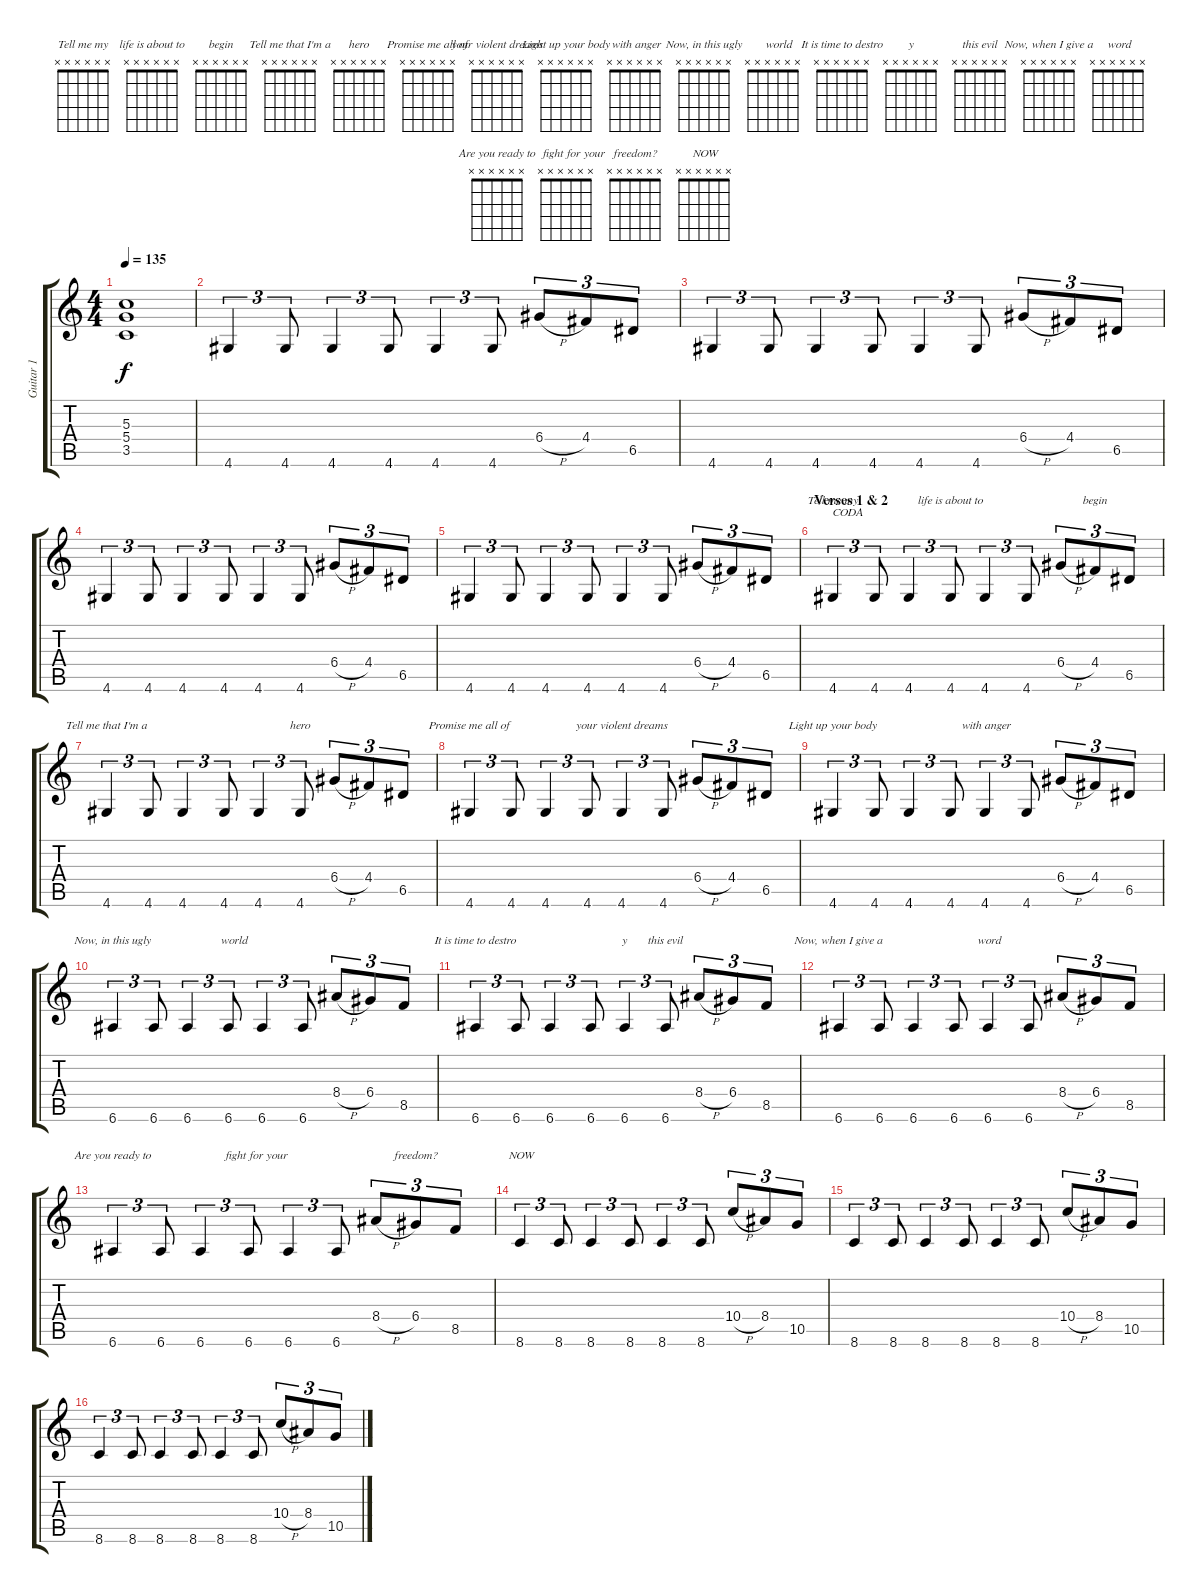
\track ("Guitar 1" "Guitar 1") {instrument overdrivenguitar}
\staff {score tabs}
\tuning (E4 B3 G3 D3 A2 E2) {hide}
\chord ("Tell me my" x x x x x x) {firstfret 0}
\chord ("life is about to    " x x x x x x) {firstfret 0}
\chord ("begin" x x x x x x) {firstfret 0}
\chord ("Tell me that I'm a " x x x x x x) {firstfret 0}
\chord ("hero" x x x x x x) {firstfret 0}
\chord ("Promise me all of " x x x x x x) {firstfret 0}
\chord ("your violent dreams" x x x x x x) {firstfret 0}
\chord ("Light up your body " x x x x x x) {firstfret 0}
\chord (" with anger" x x x x x x) {firstfret 0}
\chord ("Now, in this ugly " x x x x x x) {firstfret 0}
\chord ("    world" x x x x x x) {firstfret 0}
\chord ("It is time to destro" x x x x x x) {firstfret 0}
\chord ("y" x x x x x x) {firstfret 0}
\chord ("this evil" x x x x x x) {firstfret 0}
\chord ("Now, when I give a " x x x x x x) {firstfret 0}
\chord (" word" x x x x x x) {firstfret 0}
\chord ("Are you ready to " x x x x x x) {firstfret 0}
\chord ("     fight for your " x x x x x x) {firstfret 0}
\chord ("freedom?" x x x x x x) {firstfret 0}
\chord (" NOW" x x x x x x) {firstfret 0}
\ts (4 4)
\tempo 135
\clef g2
\ks c
(5.3 5.4 3.5).1{dy f} |
4.6.4{tu (3 2)} 4.6.8{tu (3 2)} 4.6.4{tu (3 2)} 4.6.8{tu (3 2)} 4.6.4{tu (3 2)} 4.6.8{tu (3 2)} 6.4{h}.8{tu (3 2)} 4.4.8{tu (3 2)} 6.5.8{tu (3 2)} |
4.6.4{tu (3 2)} 4.6.8{tu (3 2)} 4.6.4{tu (3 2)} 4.6.8{tu (3 2)} 4.6.4{tu (3 2)} 4.6.8{tu (3 2)} 6.4{h}.8{tu (3 2)} 4.4.8{tu (3 2)} 6.5.8{tu (3 2)} |
4.6.4{tu (3 2)} 4.6.8{tu (3 2)} 4.6.4{tu (3 2)} 4.6.8{tu (3 2)} 4.6.4{tu (3 2)} 4.6.8{tu (3 2)} 6.4{h}.8{tu (3 2)} 4.4.8{tu (3 2)} 6.5.8{tu (3 2)} |
4.6.4{tu (3 2)} 4.6.8{tu (3 2)} 4.6.4{tu (3 2)} 4.6.8{tu (3 2)} 4.6.4{tu (3 2)} 4.6.8{tu (3 2)} 6.4{h}.8{tu (3 2)} 4.4.8{tu (3 2)} 6.5.8{tu (3 2)} |
\section ("" "Verses 1 & 2")
4.6.4{tu (3 2) ch "Tell me my" txt "CODA"} 4.6.8{tu (3 2)} 4.6.4{tu (3 2)} 4.6.8{tu (3 2) ch "life is about to    "} 4.6.4{tu (3 2)} 4.6.8{tu (3 2)} 6.4{h}.8{tu (3 2)} 4.4.8{tu (3 2) ch "begin"} 6.5.8{tu (3 2)} |
4.6.4{tu (3 2) ch "Tell me that I'm a "} 4.6.8{tu (3 2)} 4.6.4{tu (3 2)} 4.6.8{tu (3 2)} 4.6.4{tu (3 2)} 4.6.8{tu (3 2) ch "hero"} 6.4{h}.8{tu (3 2)} 4.4.8{tu (3 2)} 6.5.8{tu (3 2)} |
4.6.4{tu (3 2) ch "Promise me all of "} 4.6.8{tu (3 2)} 4.6.4{tu (3 2)} 4.6.8{tu (3 2)} 4.6.4{tu (3 2) ch "your violent dreams"} 4.6.8{tu (3 2)} 6.4{h}.8{tu (3 2)} 4.4.8{tu (3 2)} 6.5.8{tu (3 2)} |
4.6.4{tu (3 2) ch "Light up your body "} 4.6.8{tu (3 2)} 4.6.4{tu (3 2)} 4.6.8{tu (3 2)} 4.6.4{tu (3 2) ch " with anger"} 4.6.8{tu (3 2)} 6.4{h}.8{tu (3 2)} 4.4.8{tu (3 2)} 6.5.8{tu (3 2)} |
6.6.4{tu (3 2) ch "Now, in this ugly "} 6.6.8{tu (3 2)} 6.6.4{tu (3 2)} 6.6.8{tu (3 2) ch "    world"} 6.6.4{tu (3 2)} 6.6.8{tu (3 2)} 8.4{h}.8{tu (3 2)} 6.4.8{tu (3 2)} 8.5.8{tu (3 2)} |
6.6.4{tu (3 2) ch "It is time to destro"} 6.6.8{tu (3 2)} 6.6.4{tu (3 2)} 6.6.8{tu (3 2)} 6.6.4{tu (3 2) ch "y"} 6.6.8{tu (3 2) ch "this evil"} 8.4{h}.8{tu (3 2)} 6.4.8{tu (3 2)} 8.5.8{tu (3 2)} |
6.6.4{tu (3 2) ch "Now, when I give a "} 6.6.8{tu (3 2)} 6.6.4{tu (3 2)} 6.6.8{tu (3 2)} 6.6.4{tu (3 2) ch " word"} 6.6.8{tu (3 2)} 8.4{h}.8{tu (3 2)} 6.4.8{tu (3 2)} 8.5.8{tu (3 2)} |
6.6.4{tu (3 2) ch "Are you ready to "} 6.6.8{tu (3 2)} 6.6.4{tu (3 2)} 6.6.8{tu (3 2) ch "     fight for your "} 6.6.4{tu (3 2)} 6.6.8{tu (3 2)} 8.4{h}.8{tu (3 2)} 6.4.8{tu (3 2) ch "freedom?"} 8.5.8{tu (3 2)} |
8.6.4{tu (3 2) ch " NOW"} 8.6.8{tu (3 2)} 8.6.4{tu (3 2)} 8.6.8{tu (3 2)} 8.6.4{tu (3 2)} 8.6.8{tu (3 2)} 10.4{h}.8{tu (3 2)} 8.4.8{tu (3 2)} 10.5.8{tu (3 2)} |
8.6.4{tu (3 2)} 8.6.8{tu (3 2)} 8.6.4{tu (3 2)} 8.6.8{tu (3 2)} 8.6.4{tu (3 2)} 8.6.8{tu (3 2)} 10.4{h}.8{tu (3 2)} 8.4.8{tu (3 2)} 10.5.8{tu (3 2)} |
8.6.4{tu (3 2)} 8.6.8{tu (3 2)} 8.6.4{tu (3 2)} 8.6.8{tu (3 2)} 8.6.4{tu (3 2)} 8.6.8{tu (3 2)} 10.4{h}.8{tu (3 2)} 8.4.8{tu (3 2)} 10.5.8{tu (3 2)}
